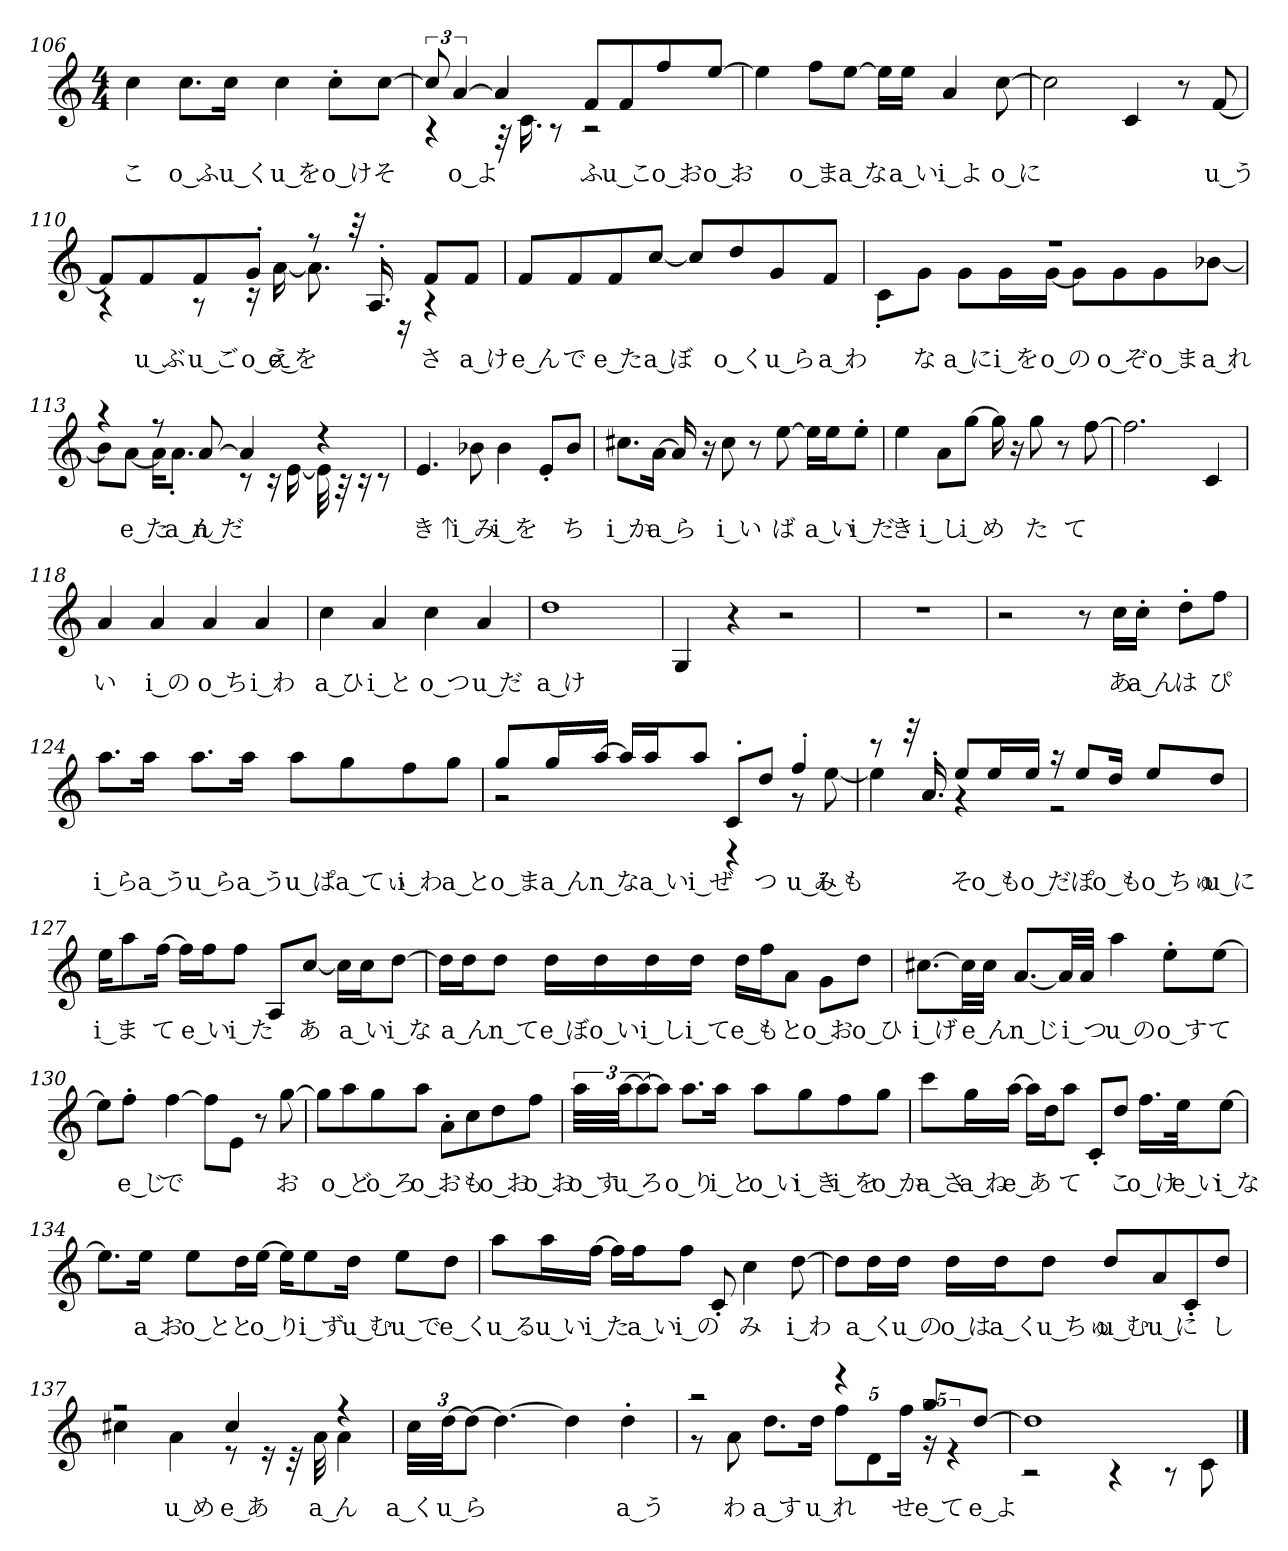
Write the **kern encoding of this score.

**kern	**text
*part1	*part1
*staff1	*staff1
*clefG2	*
*k[]	*
*M4/4	*
=106	=106
4cc	- こ
8.ccL	o ふ
16ccJk	u く
4cc	u を
8cc'L	o け
[8ccJ	- そ
=107	=107
*^	*
12cc]	4r	.
[6a	.	o よ
4a]	32r	.
.	16.c	--
.	8r	.
8fL	2r	- ふ
8f	.	u こ
8ff	.	o お
[8eeJ	.	o お
*v	*v	*
=108	=108
4ee]	.
8ffL	o ま
[8eeJ	a な
16eeLL]	.
16eeJJ	a い
4a	i よ
[8cc	o に
=109	=109
2cc]	.
4c	.
8r	.
[8f	u う
=110	=110
*^	*
8fL]	4r	.
8f	.	u ぶ
8f	8r	u ご
8g'J	16r	o え
.	[16a	e を
8r	8.a]	.
32r	.	.
16.A'	.	--
.	16r	.
8fL	4r	- さ
8fJ	.	a け
*v	*v	*
=111	=111
8fL	e ん
8f	- で
8f	e た
[8ccJ	a ぼ
8ccL]	.
8dd	o く
8g	u ら
8fJ	a わ
=112	=112
*^	*
1r	8c'L	.
.	8gJ	- な
.	8gL	a に
.	16gL	i を
.	[16gJJ	o の
.	8gL]	.
.	8g	o ぞ
.	8g	o ま
.	[8b-XJ	a れ
=113	=113	=113
4r	8b-L]	.
.	[8aJ	e た
8r	16aKL]	.
.	8.a'J	a ん
[8a	.	n だ
4a]	8r	.
.	16r	.
.	[16e	--
4r	32e]	.
.	32r	.
.	16r	.
.	8r	.
*v	*v	*
=114	=114
4.e	- き↑
8b-X	i み
4b-	i を
8e'L	--
8b-J	- ち
=115	=115
8.cc#XL	i か
[16aJk	a ら
16a]	.
16r	.
8cc#	i い
8r	.
[8ee	- ば
16eeLL]	.
16eeJ	a い
8ee'J	i だ
=116	=116
4ee	- き
8aL	i し
[8ggJ	i め
16gg]	.
16r	.
8gg	- た
8r	.
[8ff	- て
=117	=117
2.ff]	.
4c	--
=118	=118
4a	- い
4a	i の
4a	o ち
4a	i わ
=119	=119
4cc	a ひ
4a	i と
4cc	o つ
4a	u だ
=120	=120
1dd	a け
=121	=121
4G	--
4r	.
2r	.
=122	=122
1r	.
=123	=123
2r	.
8r	.
16ccLL	- あ
16cc'JJ	a ん
8dd'L	- は
8ffJ	- ぴ
=124	=124
8.aaL	i ら
16aaJk	a う
8.aaL	u ら
16aaJk	a う
8aaL	u ぱ
8gg	a てぃ
8ff	i わ
8ggJ	a と
=125	=125
*^	*
8ggL	2r	o ま
16ggL	.	a ん
[16aaJJ	.	n な
16aaLL]	.	.
16aaJ	.	a い
8aaJ	.	i ぜ
8c'L	4r	--
8ddJ	.	- つ
4ff'	8r	u み
.	[8ee	i も
=126	=126	=126
8r	4ee]	.
32r	.	.
16.a'	.	--
8eeL	4r	- そ
16eeL	.	o も
16eeJJ	.	o だ
16r	2r	.
8eeL	.	- ぽ
16ddJk	.	o も
8eeL	.	o ちゅ
8ddJ	.	u に
*v	*v	*
=127	=127
16eeKL	i ま
8aa	--
[16ffJk	- て
16ffLL]	.
16ffJ	e い
8ffJ	i た
8AL	--
[8ccJ	- あ
16ccLL]	.
16ccJ	a い
[8ddJ	i な
=128	=128
16ddLL]	.
16ddJ	a ん
8ddJ	n て
16ddLL	e ぼ
16dd	o い
16dd	i し
16ddJJ	i て
16ddLL	e も
16ffJ	--
8aJ	- と
8gL	o お
8ddJ	o ひ
=129	=129
[8.cc#XL	i げ
32cc#LL]	.
32cc#JJJ	e ん
[8.aL	n じ
32aLL]	.
32aJJJ	i つ
4aa	u の
8ee'L	o す
[8eeJ	- て
=130	=130
8eeL]	.
8ff'J	e じ
[4ff	- で
8ffL]	.
8eJ	--
8r	.
[8gg	- お
=131	=131
8ggL]	.
8aa	o ど
8gg	o ろ
8aaJ	o お
8a'L	--
8cc	- も
8dd	o お
8ffJ	o お
=132	=132
48aaLLL	o す
[48aaJJ	u ろ
12aa_	.
8aaJ]	.
8.aaL	o り
16aaJk	i と
8aaL	o い
8gg	i き
8ff	i を
8ggJ	o か
=133	=133
8cccL	a さ
16ggL	a ね
[16aaJJ	e あ
16aaLL]	.
16ddJ	--
8aaJ	- て
8c'L	--
8ddJ	- こ
16.ffLL	o け
32eeJK	e い
[8eeJ	i な
=134	=134
8.eeL]	.
16eeJk	a お
8eeL	o と
16ddL	- と
[16eeJJ	o り
16eeKL]	.
8ee	i ず
16ddJk	u む
8eeL	u で
8ddJ	e く
=135	=135
8aaL	u る
16aaL	u い
[16ffJJ	i た
16ffLL]	.
16ffJ	a い
8ffJ	i の
8c'	--
4cc	- み
[8dd	i わ
=136	=136
8ddL]	.
16ddL	a く
16ddJJ	u の
16ddLL	o は
16ddJ	a く
8ddJ	u ちゅ
8ddL	u む
8a	u に
8c'	--
8ddJ	- し
=137	=137
*^	*
2r	4cc#X	.
.	4a	u め
4cc#	8r	e あ
.	16r	.
.	32r	.
.	32a	a ん
4r	4a	.
*v	*v	*
=138	=138
48ccLLL	a く
[48ddJJ	u ら
12ddJ_	.
4.dd_	.
4dd]	.
4dd'	a う
=139	=139
*^	*
2r	8r	.
.	8a	- わ
.	8.ddL	a す
.	16ddJk	u れ
4r	10ffL	.
.	10d	--
.	20ffJk	- せ
8ggL	20r	e て
.	5r	.
[8ddJ	.	e よ
=140	=140	=140
1dd]	2r	.
.	4r	.
.	8r	.
.	8c	--
*v	*v	*
==	==
*-	*-
